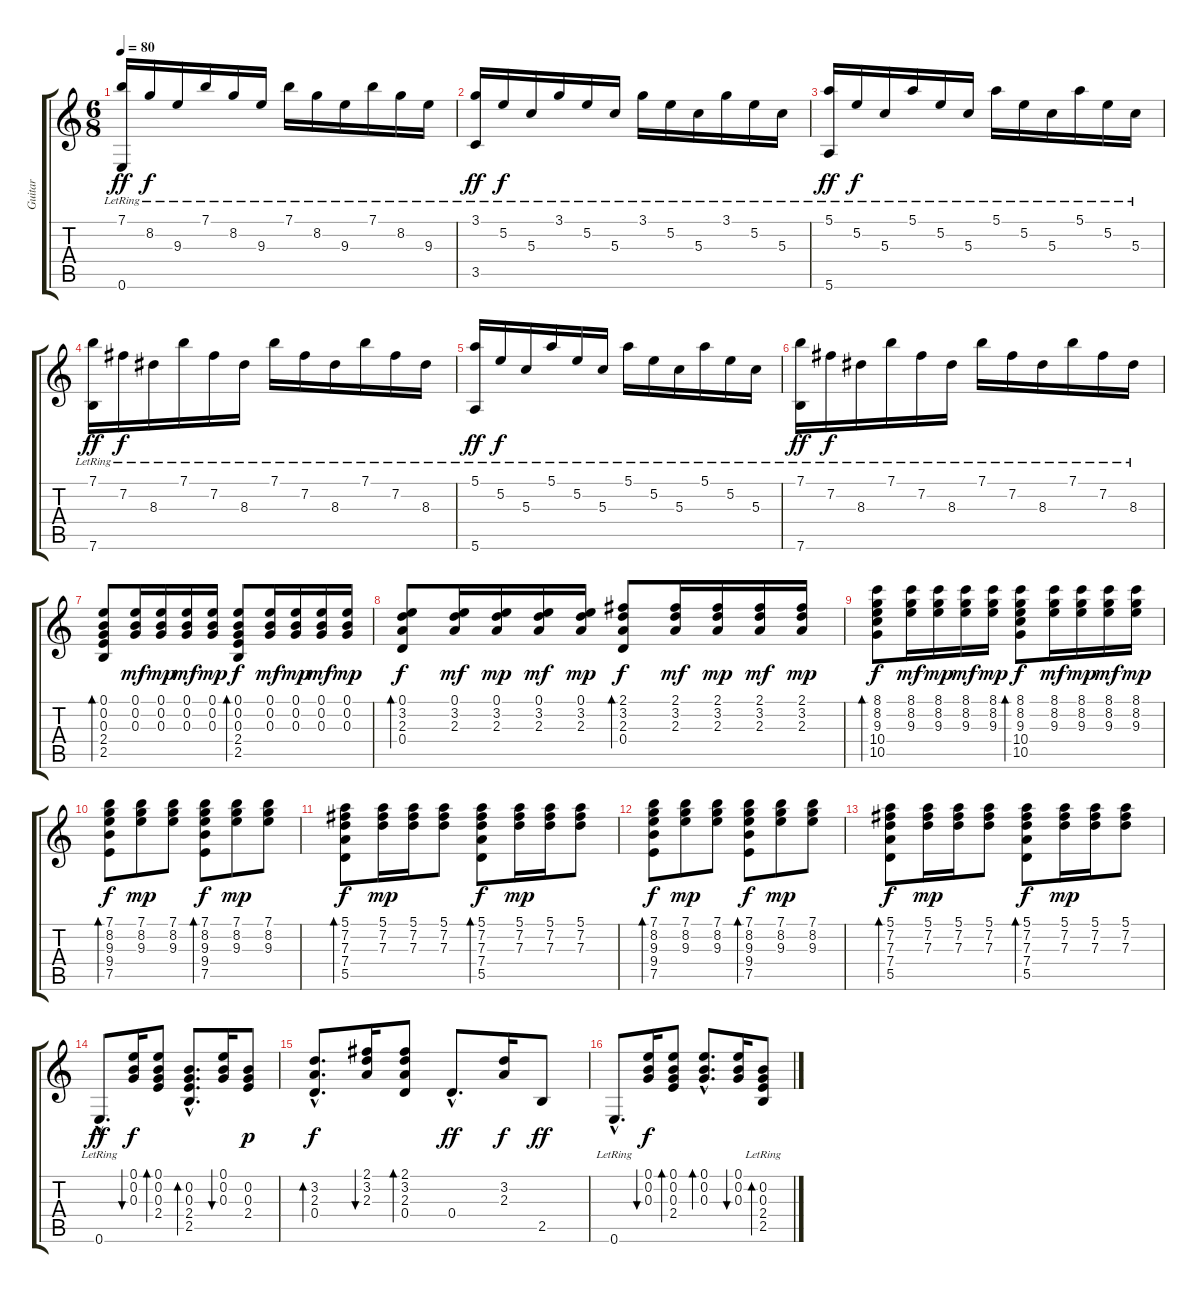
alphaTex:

\track ("Guitar" "Guitar") {instrument acousticguitarsteel}
\staff {score tabs}
\tuning (E4 B3 G3 D3 A2 E2) {hide}
\ts (6 8)
\tempo 80
\clef g2
\ks c
(7.1{lr} 0.6{lr}).16{dy ff} 8.2{lr}.16{dy f} 9.3{lr}.16 7.1{lr}.16 8.2{lr}.16 9.3{lr}.16 7.1{lr}.16 8.2{lr}.16 9.3{lr}.16 7.1{lr}.16 8.2{lr}.16 9.3{lr}.16 |
(3.1{lr} 3.5{lr}).16{dy ff} 5.2{lr}.16{dy f} 5.3{lr}.16 3.1{lr}.16 5.2{lr}.16 5.3{lr}.16 3.1{lr}.16 5.2{lr}.16 5.3{lr}.16 3.1{lr}.16 5.2{lr}.16 5.3{lr}.16 |
(5.1{lr} 5.6{lr}).16{dy ff} 5.2{lr}.16{dy f} 5.3{lr}.16 5.1{lr}.16 5.2{lr}.16 5.3{lr}.16 5.1{lr}.16 5.2{lr}.16 5.3{lr}.16 5.1{lr}.16 5.2{lr}.16 5.3{lr}.16 |
(7.1{lr} 7.6{lr}).16{dy ff} 7.2{lr}.16{dy f} 8.3{lr}.16 7.1{lr}.16 7.2{lr}.16 8.3{lr}.16 7.1{lr}.16 7.2{lr}.16 8.3{lr}.16 7.1{lr}.16 7.2{lr}.16 8.3{lr}.16 |
(5.1{lr} 5.6{lr}).16{dy ff} 5.2{lr}.16{dy f} 5.3{lr}.16 5.1{lr}.16 5.2{lr}.16 5.3{lr}.16 5.1{lr}.16 5.2{lr}.16 5.3{lr}.16 5.1{lr}.16 5.2{lr}.16 5.3{lr}.16 |
(7.1{lr} 7.6{lr}).16{dy ff} 7.2{lr}.16{dy f} 8.3{lr}.16 7.1{lr}.16 7.2{lr}.16 8.3{lr}.16 7.1{lr}.16 7.2{lr}.16 8.3{lr}.16 7.1{lr}.16 7.2{lr}.16 8.3{lr}.16 |
(0.1 0.2 0.3 2.4 2.5).8{bd 60} (0.1 0.2 0.3).16{dy mf} (0.1 0.2 0.3).16{dy mp} (0.1 0.2 0.3).16{dy mf} (0.1 0.2 0.3).16{dy mp} (0.1 0.2 0.3 2.4 2.5).8{bd 60 dy f} (0.1 0.2 0.3).16{dy mf} (0.1 0.2 0.3).16{dy mp} (0.1 0.2 0.3).16{dy mf} (0.1 0.2 0.3).16{dy mp} |
(0.1 3.2 2.3 0.4).8{bd 60 dy f} (0.1 3.2 2.3).16{dy mf} (0.1 3.2 2.3).16{dy mp} (0.1 3.2 2.3).16{dy mf} (0.1 3.2 2.3).16{dy mp} (2.1 3.2 2.3 0.4).8{bd 60 dy f} (2.1 3.2 2.3).16{dy mf} (2.1 3.2 2.3).16{dy mp} (2.1 3.2 2.3).16{dy mf} (2.1 3.2 2.3).16{dy mp} |
(8.1 8.2 9.3 10.4 10.5).8{bd 60 dy f} (8.1 8.2 9.3).16{dy mf} (8.1 8.2 9.3).16{dy mp} (8.1 8.2 9.3).16{dy mf} (8.1 8.2 9.3).16{dy mp} (8.1 8.2 9.3 10.4 10.5).8{bd 60 dy f} (8.1 8.2 9.3).16{dy mf} (8.1 8.2 9.3).16{dy mp} (8.1 8.2 9.3).16{dy mf} (8.1 8.2 9.3).16{dy mp} |
(7.1 8.2 9.3 9.4 7.5).8{bd 60 dy f} (7.1 8.2 9.3).8{dy mp} (7.1 8.2 9.3).8 (7.1 8.2 9.3 9.4 7.5).8{bd 60 dy f} (7.1 8.2 9.3).8{dy mp} (7.1 8.2 9.3).8 |
(5.1 7.2 7.3 7.4 5.5).8{bd 60 dy f} (5.1 7.2 7.3).16{dy mp} (5.1 7.2 7.3).16 (5.1 7.2 7.3).8 (5.1 7.2 7.3 7.4 5.5).8{bd 60 dy f} (5.1 7.2 7.3).16{dy mp} (5.1 7.2 7.3).16 (5.1 7.2 7.3).8 |
(7.1 8.2 9.3 9.4 7.5).8{bd 60 dy f} (7.1 8.2 9.3).8{dy mp} (7.1 8.2 9.3).8 (7.1 8.2 9.3 9.4 7.5).8{bd 60 dy f} (7.1 8.2 9.3).8{dy mp} (7.1 8.2 9.3).8 |
(5.1 7.2 7.3 7.4 5.5).8{bd 60 dy f} (5.1 7.2 7.3).16{dy mp} (5.1 7.2 7.3).16 (5.1 7.2 7.3).8 (5.1 7.2 7.3 7.4 5.5).8{bd 60 dy f} (5.1 7.2 7.3).16{dy mp} (5.1 7.2 7.3).16 (5.1 7.2 7.3).8 |
0.6{hac lr}.8{d dy ff} (0.1 0.2 0.3).16{bu 60 dy f} (0.1 0.2 0.3 2.4).8{bd 60} (0.2{hac} 0.3{hac} 2.4{hac} 2.5{hac}).8{d bd 60} (0.1 0.2 0.3).16{bu 60} (0.2 0.3 2.4).8{dy p} |
(3.2{hac} 2.3{hac} 0.4{hac}).8{d bd 60 dy f} (2.1 3.2 2.3).16{bu 60} (2.1 3.2 2.3 0.4).8{bd 60} 0.4{hac}.8{d dy ff} (3.2 2.3).16{dy f} 2.5.8{dy ff} |
0.6{hac lr}.8{d} (0.1 0.2 0.3).16{bu 60 dy f} (0.1 0.2 0.3 2.4).8{bd 60} (0.1{hac} 0.2{hac} 0.3{hac}).8{d bd 60} (0.1 0.2 0.3).16{bu 60} (0.2 0.3 2.4 2.5{lr}).8{bd 60}
